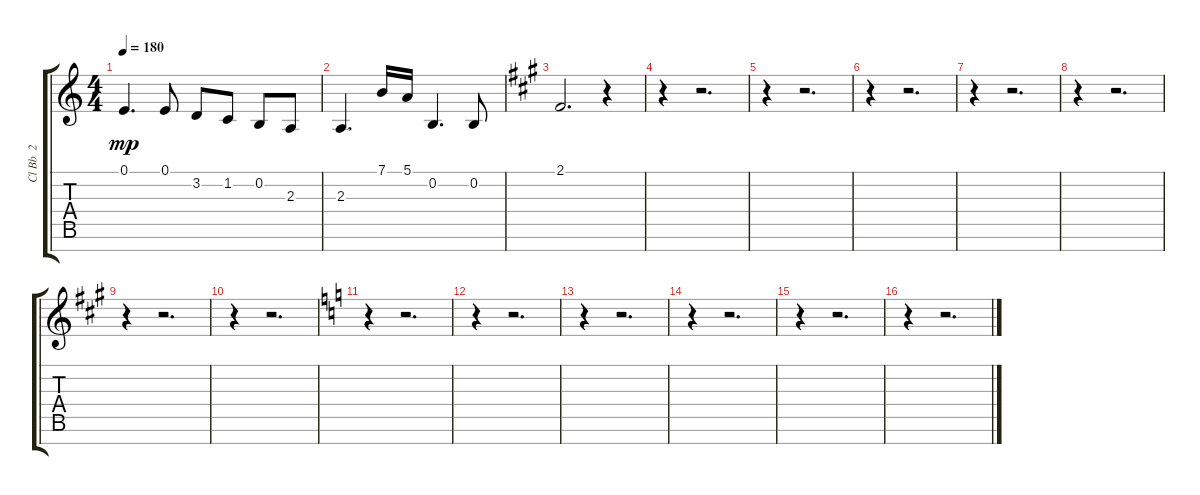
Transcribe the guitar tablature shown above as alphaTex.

\track ("Cl Bb  2" "Cl Bb  2") {instrument clarinet}
\staff {score tabs}
\tuning (E4 B3 G3 D3 A2 E2 B1) {hide}
\ts (4 4)
\tempo 180
\clef g2
\ks c
0.1.4{d dy mp} 0.1.8 3.2.8 1.2.8 0.2.8 2.3.8 |
2.3.4{d} 7.1.16 5.1.16 0.2.4{d} 0.2.8 |
\ks a
2.1.2{d} r.4 |
r.4 r.2{d} |
r.4 r.2{d} |
r.4 r.2{d} |
r.4 r.2{d} |
r.4 r.2{d} |
r.4 r.2{d} |
r.4 r.2{d} |
\ks c
r.4 r.2{d} |
r.4 r.2{d} |
r.4 r.2{d} |
r.4 r.2{d} |
r.4 r.2{d} |
r.4 r.2{d}
